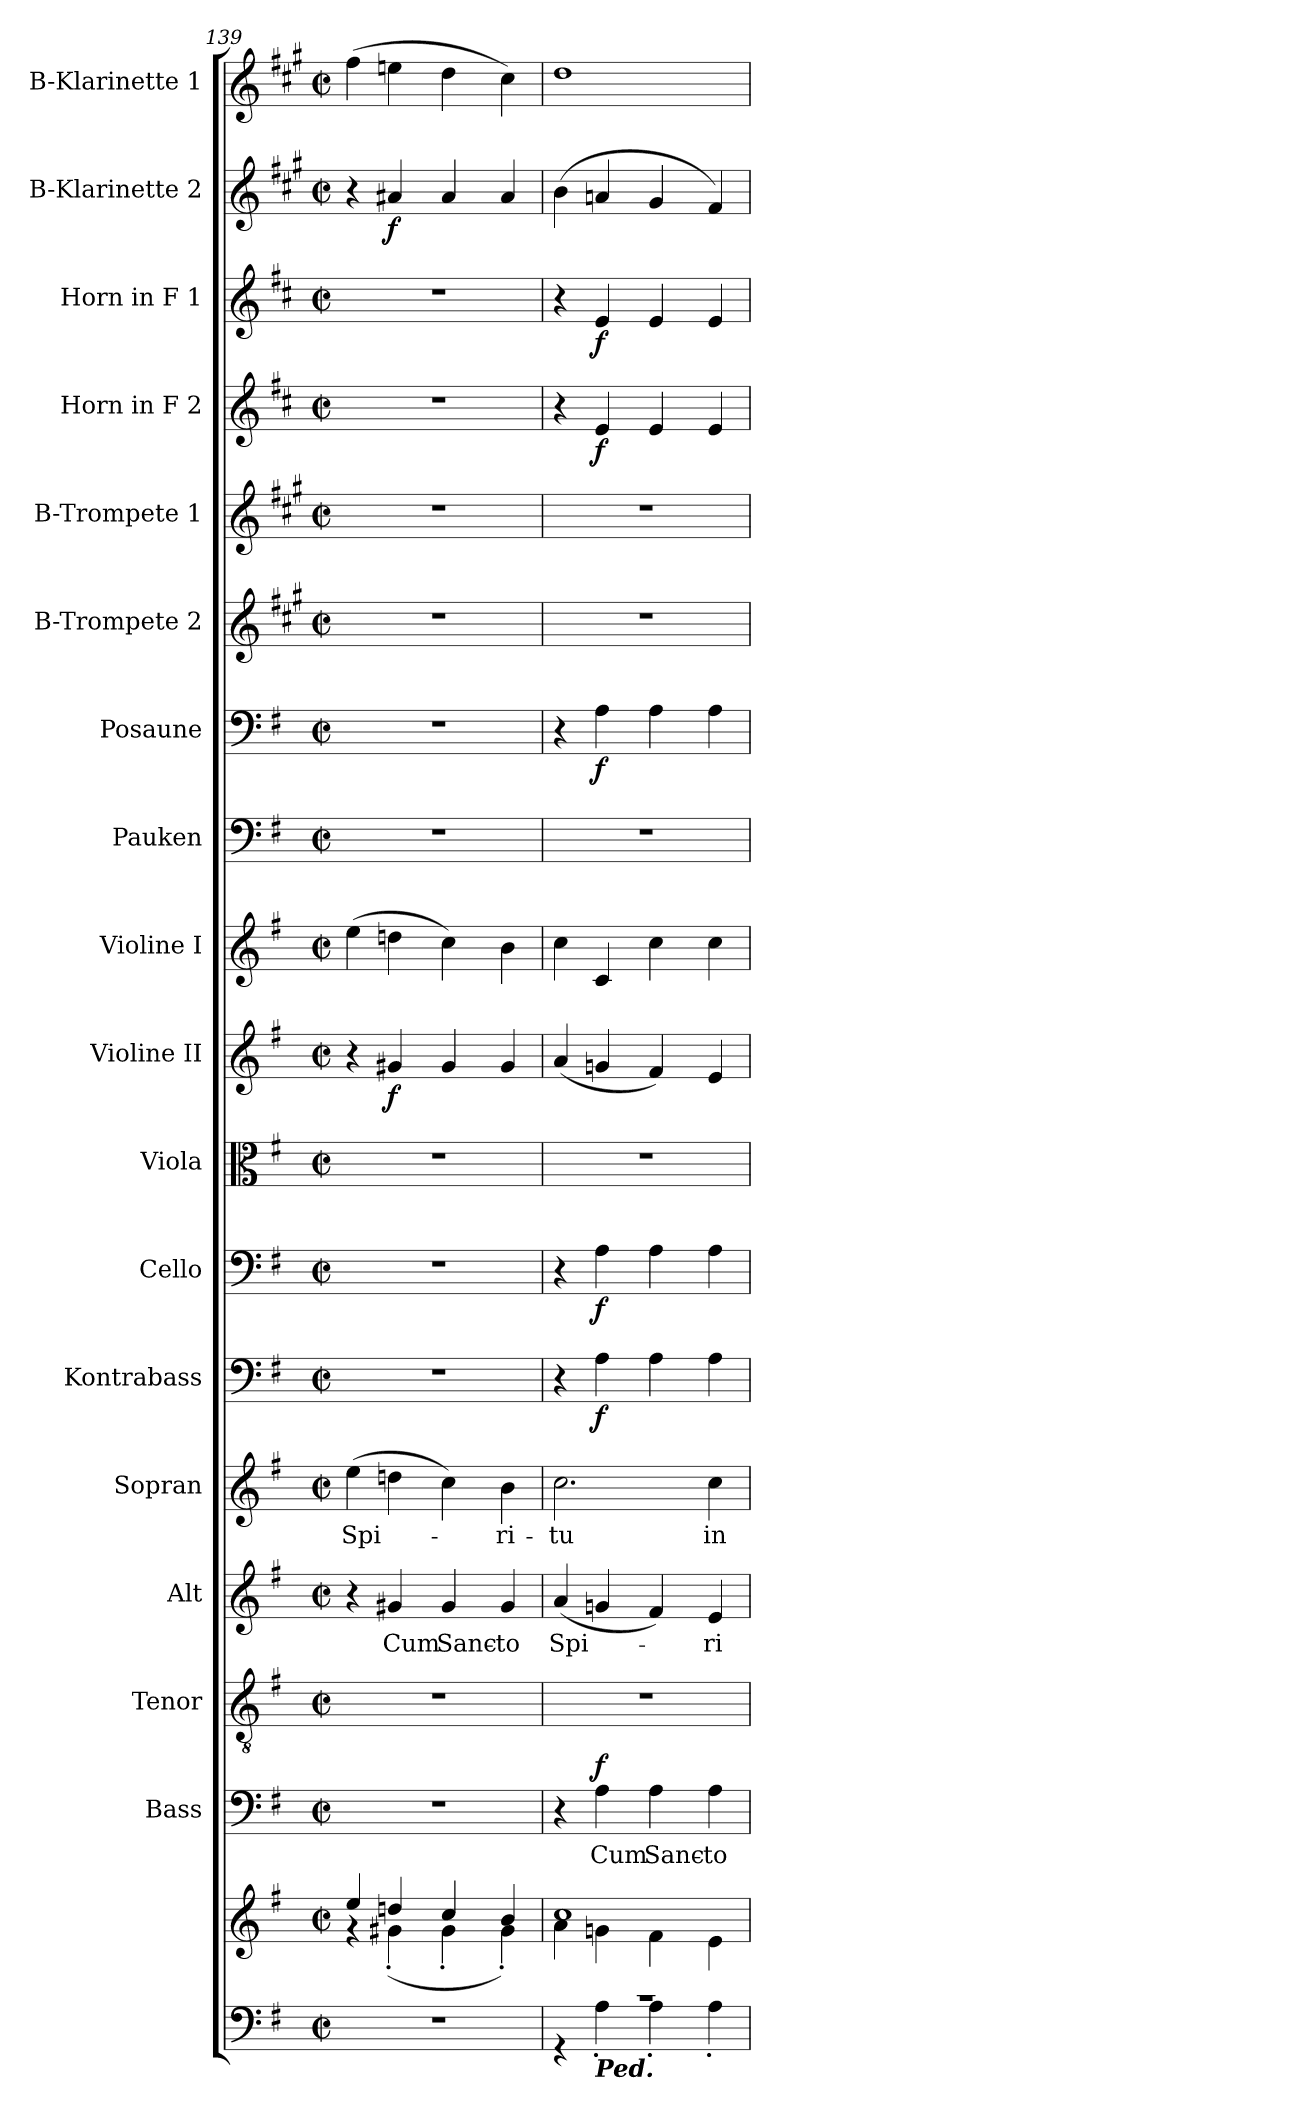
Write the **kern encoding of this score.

**kern	**kern	**kern	**text	**dynam	**kern	**kern	**text	**kern	**text	**kern	**dynam	**kern	**dynam	**kern	**kern	**dynam	**kern	**kern	**kern	**dynam	**kern	**kern	**kern	**dynam	**kern	**dynam	**kern	**dynam	**kern
*part18	*part18	*part17	*part17	*part17	*part16	*part15	*part15	*part14	*part14	*part13	*part13	*part12	*part12	*part11	*part10	*part10	*part9	*part8	*part7	*part7	*part6	*part5	*part4	*part4	*part3	*part3	*part2	*part2	*part1
*staff19	*staff18	*staff17	*staff17	*staff17	*staff16	*staff15	*staff15	*staff14	*staff14	*staff13	*staff13	*staff12	*staff12	*staff11	*staff10	*staff10	*staff9	*staff8	*staff7	*staff7	*staff6	*staff5	*staff4	*staff4	*staff3	*staff3	*staff2	*staff2	*staff1
*	*	*I"Bass	*	*	*I"Tenor	*I"Alt	*	*I"Sopran	*	*I"Kontrabass	*	*I"Cello	*	*I"Viola	*I"Violine II	*	*I"Violine I	*I"Pauken	*I"Posaune	*	*I"B-Trompete 2	*I"B-Trompete 1	*I"Horn in F 2	*	*I"Horn in F 1	*	*I"B-Klarinette 2	*	*I"B-Klarinette 1
*	*	*I'B.	*	*	*I'T.	*I'A.	*	*I'S.	*	*I'Kb.	*	*	*	*I'Vla.	*I'Vl. II	*	*I'Vl. I	*I'Pk.	*I'Pos.	*	*I'B Trp. 2	*I'B Trp. 1	*	*	*	*	*I'B Kl. 2	*	*I'B Kl. 1
*clefF4	*clefG2	*clefF4	*	*	*clefGv2	*clefG2	*	*clefG2	*	*clefF4	*	*clefF4	*	*clefC3	*clefG2	*	*clefG2	*clefF4	*clefF4	*	*clefG2	*clefG2	*clefG2	*	*clefG2	*	*clefG2	*	*clefG2
*	*	*	*	*	*	*	*	*	*	*ITrd7c12	*	*	*	*	*	*	*	*	*	*	*ITrd1c2	*ITrd1c2	*ITrd4c7	*	*ITrd4c7	*	*ITrd1c2	*	*ITrd1c2
*k[f#]	*k[f#]	*k[f#]	*	*	*k[f#]	*k[f#]	*	*k[f#]	*	*k[f#]	*	*k[f#]	*	*k[f#]	*k[f#]	*	*k[f#]	*k[f#]	*k[f#]	*	*k[f#]	*k[f#]	*k[f#]	*	*k[f#]	*	*k[f#]	*	*k[f#]
*G:	*G:	*G:	*	*	*G:	*G:	*	*G:	*	*G:	*	*G:	*	*G:	*G:	*	*G:	*G:	*G:	*	*G:	*G:	*G:	*	*G:	*	*G:	*	*G:
*M2/2	*M2/2	*M2/2	*	*	*M2/2	*M2/2	*	*M2/2	*	*M2/2	*	*M2/2	*	*M2/2	*M2/2	*	*M2/2	*M2/2	*M2/2	*	*M2/2	*M2/2	*M2/2	*	*M2/2	*	*M2/2	*	*M2/2
*met(c|)	*met(c|)	*met(c|)	*	*	*met(c|)	*met(c|)	*	*met(c|)	*	*met(c|)	*	*met(c|)	*	*met(c|)	*met(c|)	*	*met(c|)	*met(c|)	*met(c|)	*	*met(c|)	*met(c|)	*met(c|)	*	*met(c|)	*	*met(c|)	*	*met(c|)
=139	=139	=139	=139	=139	=139	=139	=139	=139	=139	=139	=139	=139	=139	=139	=139	=139	=139	=139	=139	=139	=139	=139	=139	=139	=139	=139	=139	=139	=139
*	*^	*	*	*	*	*	*	*	*	*	*	*	*	*	*	*	*	*	*	*	*	*	*	*	*	*	*	*	*
!	!	!	!	!	!	!	!	!	!	!LO:LY:b	!	!	!	!	!	!	!	!	!	!	!	!	!	!	!	!	!	!	!	!
1r	4ee/	4rf	1r	.	.	1r	4r	.	(>4ee\	Spi-	1r	.	1r	.	1r	4r	.	(>4ee\	1r	1r	.	1r	1r	1r	.	1r	.	4r	.	(>4ee\
!	!	!	!	!	!	!	!	!LO:LY:b	!	!	!	!	!	!	!	!	!LO:DY:b	!	!	!	!	!	!	!	!	!	!	!	!LO:DY:b	!
.	4ddn/	(<4g#X'<\	.	.	.	.	4g#X/	Cum	4ddn\	.	.	.	.	.	.	4g#X/	f	4ddn\	.	.	.	.	.	.	.	.	.	4g#X/	f	4ddn\
!	!	!	!	!	!	!	!	!LO:LY:b	!	!	!	!	!	!	!	!	!	!	!	!	!	!	!	!	!	!	!	!	!	!
.	4cc/	4g#'<\	.	.	.	.	4g#/	Sanc-	4cc\)	.	.	.	.	.	.	4g#/	.	4cc\)	.	.	.	.	.	.	.	.	.	4g#/	.	4cc\
!	!	!	!	!	!	!	!	!LO:LY:b	!	!LO:LY:b	!	!	!	!	!	!	!	!	!	!	!	!	!	!	!	!	!	!	!	!
.	4b/	4g#'<\)	.	.	.	.	4g#/	-to	4b\	-ri-	.	.	.	.	.	4g#/	.	4b\	.	.	.	.	.	.	.	.	.	4g#/	.	4b\)
=140	=140	=140	=140	=140	=140	=140	=140	=140	=140	=140	=140	=140	=140	=140	=140	=140	=140	=140	=140	=140	=140	=140	=140	=140	=140	=140	=140	=140	=140	=140
*^	*	*	*	*	*	*	*	*	*	*	*	*	*	*	*	*	*	*	*	*	*	*	*	*	*	*	*	*	*	*
!	!	!	!	!	!	!	!	!	!LO:LY:b	!	!LO:LY:b	!	!	!	!	!	!	!	!	!	!	!	!	!	!	!	!	!	!	!	!
1rc	4r	1cc	4a\	4r	.	.	1r	(<4a/	Spi-	2.cc\	-tu	4r	.	4r	.	1r	(<4a/	.	4cc\	1r	4r	.	1r	1r	4r	.	4r	.	(>4a\	.	1cc
!	!LO:TX:b:Bi:t=Ped.	!	!	!	!	!	!	!	!	!	!	!	!	!	!	!	!	!	!	!	!	!	!	!	!	!	!	!	!	!	!
!	!	!	!	!	!LO:LY:b	!LO:DY:a	!	!	!	!	!	!	!LO:DY:b	!	!LO:DY:b	!	!	!	!	!	!	!LO:DY:b	!	!	!	!LO:DY:b	!	!LO:DY:b	!	!	!
.	4A'<\	.	4gn\	4A\	Cum	f	.	4gn/	.	.	.	4AA\	f	4A\	f	.	4gn/	.	4c/	.	4A\	f	.	.	4A/	f	4A/	f	4gn/	.	.
!	!	!	!	!	!LO:LY:b	!	!	!	!	!	!	!	!	!	!	!	!	!	!	!	!	!	!	!	!	!	!	!	!	!	!
.	4A'<\	.	4f#\	4A\	Sanc-	.	.	4f#/)	.	.	.	4AA\	.	4A\	.	.	4f#/)	.	4cc\	.	4A\	.	.	.	4A/	.	4A/	.	4f#/	.	.
!	!	!	!	!	!LO:LY:b	!	!	!	!LO:LY:b	!	!LO:LY:b	!	!	!	!	!	!	!	!	!	!	!	!	!	!	!	!	!	!	!	!
.	4A'<\	.	4e\	4A\	-to	.	.	4e/	-ri-	4cc\	in	4AA\	.	4A\	.	.	4e/	.	4cc\	.	4A\	.	.	.	4A/	.	4A/	.	4e/)	.	.
*v	*v	*	*	*	*	*	*	*	*	*	*	*	*	*	*	*	*	*	*	*	*	*	*	*	*	*	*	*	*	*	*
*	*v	*v	*	*	*	*	*	*	*	*	*	*	*	*	*	*	*	*	*	*	*	*	*	*	*	*	*	*	*	*
=	=	=	=	=	=	=	=	=	=	=	=	=	=	=	=	=	=	=	=	=	=	=	=	=	=	=	=	=	=
*-	*-	*-	*-	*-	*-	*-	*-	*-	*-	*-	*-	*-	*-	*-	*-	*-	*-	*-	*-	*-	*-	*-	*-	*-	*-	*-	*-	*-	*-
